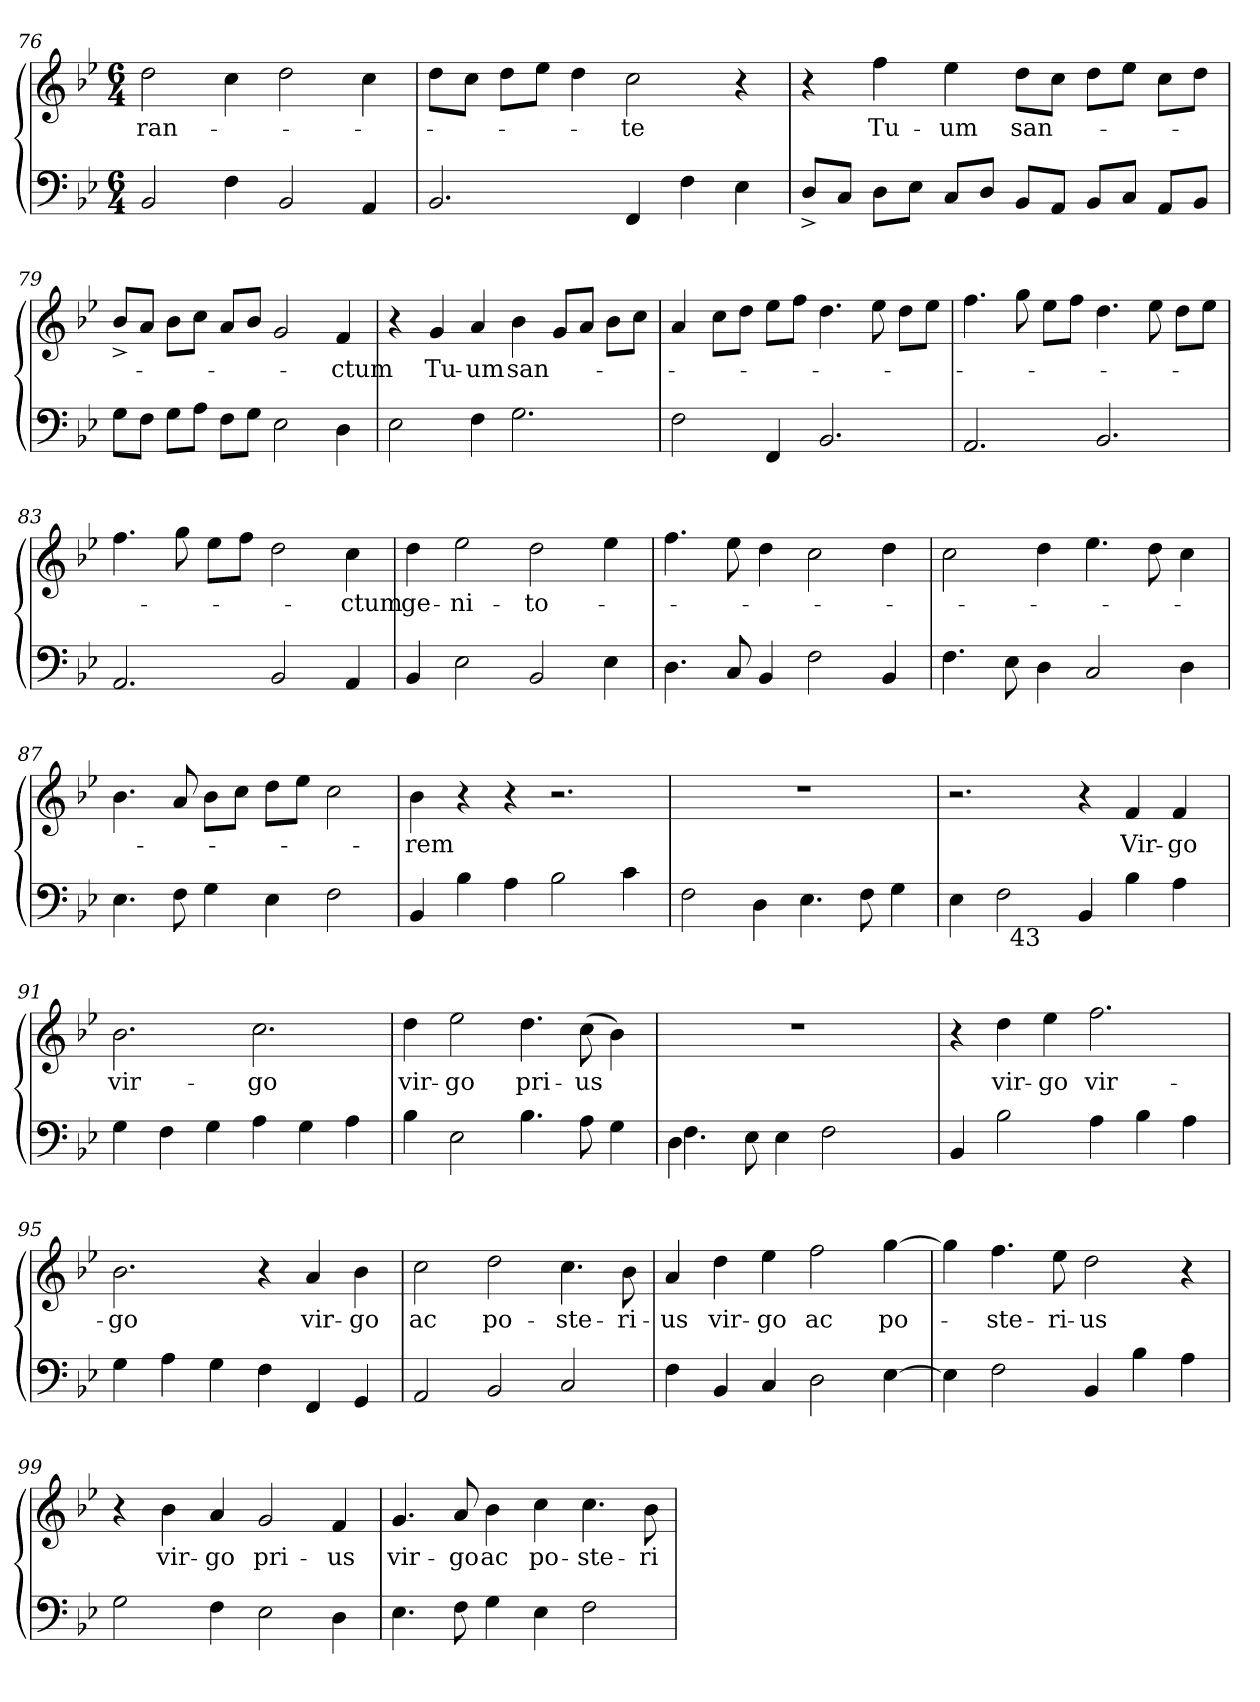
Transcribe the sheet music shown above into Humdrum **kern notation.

**kern	**kern	**text
*part2	*part1	*part1
*staff2	*staff1	*staff1
!!LO:LB:g=z
*clefF4	*clefG2	*
*k[b-e-]	*k[b-e-]	*
*B-:	*B-:	*
*M6/4	*M6/4	*
=76	=76	=76
!	!	!LO:LY:b
2BB-/	2dd\	-ran-
4F\	4cc\	.
2BB-/	2dd\	.
4AA/	4cc\	.
=77	=77	=77
2.BB-/	8dd\L	.
.	8cc\J	.
.	8dd\L	.
.	8ee-\J	.
.	4dd\	.
!	!	!LO:LY:b
4FF/	2cc\	-te
4F\	.	.
4E-\	4r	.
=78	=78	=78
8D^</L	4r	.
8C/J	.	.
!	!	!LO:LY:b
8D\L	4ff\	Tu-
8E-\J	.	.
!	!	!LO:LY:b
8C/L	4ee-\	-um
8D/J	.	.
!	!	!LO:LY:b
8BB-/L	8dd\L	san-
8AA/J	8cc\J	.
8BB-/L	8dd\L	.
8C/J	8ee-\J	.
8AA/L	8cc\L	.
8BB-/J	8dd\J	.
=79	=79	=79
8G\L	8b-^</L	.
8F\J	8a/J	.
8G\L	8b-\L	.
8A\J	8cc\J	.
8F\L	8a/L	.
8G\J	8b-/J	.
2E-\	2g/	.
!	!	!LO:LY:b
4D\	4f/	-ctum
=80	=80	=80
2E-\	4r	.
!	!	!LO:LY:b
.	4g/	Tu-
!	!	!LO:LY:b
4F\	4a/	-um
!	!	!LO:LY:b
2.G\	4b-\	san-
.	8g/L	.
.	8a/J	.
.	8b-\L	.
.	8cc\J	.
!!LO:LB:g=z
=81	=81	=81
2F\	4a/	.
.	8cc\L	.
.	8dd\J	.
4FF/	8ee-\L	.
.	8ff\J	.
2.BB-/	4.dd\	.
.	8ee-\	.
.	8dd\L	.
.	8ee-\J	.
=82	=82	=82
2.AA/	4.ff\	.
.	8gg\	.
.	8ee-\L	.
.	8ff\J	.
2.BB-/	4.dd\	.
.	8ee-\	.
.	8dd\L	.
.	8ee-\J	.
=83	=83	=83
2.AA/	4.ff\	.
.	8gg\	.
.	8ee-\L	.
.	8ff\J	.
2BB-/	2dd\	.
!	!	!LO:LY:b
4AA/	4cc\	-ctum
=84	=84	=84
!	!	!LO:LY:b
4BB-/	4dd\	ge-
!	!	!LO:LY:b
2E-\	2ee-\	-ni-
!	!	!LO:LY:b
2BB-/	2dd\	-to-
4E-\	4ee-\	.
=85	=85	=85
4.D\	4.ff\	.
8C/	8ee-\	.
4BB-/	4dd\	.
2F\	2cc\	.
4BB-/	4dd\	.
!!LO:LB:g=z
=86	=86	=86
4.F\	2cc\	.
8E-\	.	.
4D\	4dd\	.
2C/	4.ee-\	.
.	8dd\	.
4D\	4cc\	.
=87	=87	=87
4.E-\	4.b-\	.
8F\	8a/	.
4G\	8b-\L	.
.	8cc\J	.
4E-\	8dd\L	.
.	8ee-\J	.
2F\	2cc\	.
=88	=88	=88
!	!	!LO:LY:b
4BB-/	4b-\	-rem
4B-\	4r	.
4A\	4r	.
2B-\	2.r	.
4c\	.	.
=89	=89	=89
!	!LO:N:vis=1	!
2F\	1.r	.
4D\	.	.
4.E-\	.	.
8F\	.	.
4G\	.	.
=90	=90	=90
*^	*	*
4E-\	4ryy	2.r	.
2F\	32ryy	.	.
!	!LO:TX:b:t=43	!	!
.	1ryy	.	.
4BB-/	.	4r	.
!	!	!	!LO:LY:b
4B-\	.	4f/	Vir-
!	!	!	!LO:LY:b:rj
4A\	.	4f/	-go
.	8..ryy	.	.
!!LO:LB:g=z
=91	=91	=91	=91
!	!	!	!LO:LY:b
*v	*v	*	*
4G\	2.b-\	vir-
4F\	.	.
4G\	.	.
!	!	!LO:LY:b
4A\	2.cc\	-go
4G\	.	.
4A\	.	.
=92	=92	=92
!	!	!LO:LY:b
4B-\	4dd\	vir-
!	!	!LO:LY:b
2E-\	2ee-\	-go
!	!	!LO:LY:b
4.B-\	4.dd\	pri-
!	!	!LO:LY:b
8A\	(>8cc\	-us
4G\	4b-\)	.
=93	=93	=93
*^	*	*
!	!	!LO:N:vis=1	!
4D\	4.F\	1.r	.
4ryy	.	.	.
.	8E-\	.	.
1ryy	4E-\	.	.
.	2F\	.	.
.	4ryy	.	.
*v	*v	*	*
=94	=94	=94
4BB-/	4r	.
!	!	!LO:LY:b
2B-\	4dd\	vir-
!	!	!LO:LY:b
.	4ee-\	-go
!	!	!LO:LY:b
4A\	2.ff\	vir-
4B-\	.	.
4A\	.	.
=95	=95	=95
!	!	!LO:LY:b
4G\	2.b-\	-go
4A\	.	.
4G\	.	.
4F\	4r	.
!	!	!LO:LY:b
4FF/	4a/	vir-
!	!	!LO:LY:b
4GG/	4b-\	-go
!!LO:PB:g=z
=96	=96	=96
!	!	!LO:LY:b
2AA/	2cc\	ac
!	!	!LO:LY:b
2BB-/	2dd\	po-
!	!	!LO:LY:b
2C/	4.cc\	-ste-
!	!	!LO:LY:b
.	8b-\	-ri-
=97	=97	=97
!	!	!LO:LY:b
4F\	4a/	-us
!	!	!LO:LY:b
4BB-/	4dd\	vir-
!	!	!LO:LY:b
4C/	4ee-\	-go
!	!	!LO:LY:b
2D\	2ff\	ac
!	!	!LO:LY:b
[>4E-\	[>4gg\	po-
=98	=98	=98
4E-\]	4gg\]	.
!	!	!LO:LY:b
2F\	4.ff\	-ste-
!	!	!LO:LY:b
.	8ee-\	-ri-
!	!	!LO:LY:b:rj
4BB-/	2dd\	-us
4B-\	.	.
4A\	4r	.
=99	=99	=99
2G\	4r	.
!	!	!LO:LY:b
.	4b-\	vir-
!	!	!LO:LY:b
4F\	4a/	-go
!	!	!LO:LY:b
2E-\	2g/	pri-
!	!	!LO:LY:b
4D\	4f/	-us
=100	=100	=100
!	!	!LO:LY:b
4.E-\	4.g/	vir-
!	!	!LO:LY:b
8F\	8a/	-go
!	!	!LO:LY:b
4G\	4b-\	ac
!	!	!LO:LY:b
4E-\	4cc\	po-
!	!	!LO:LY:b
2F\	4.cc\	-ste-
!	!	!LO:LY:b
.	8b-\	-ri-
=	=	=
*-	*-	*-
